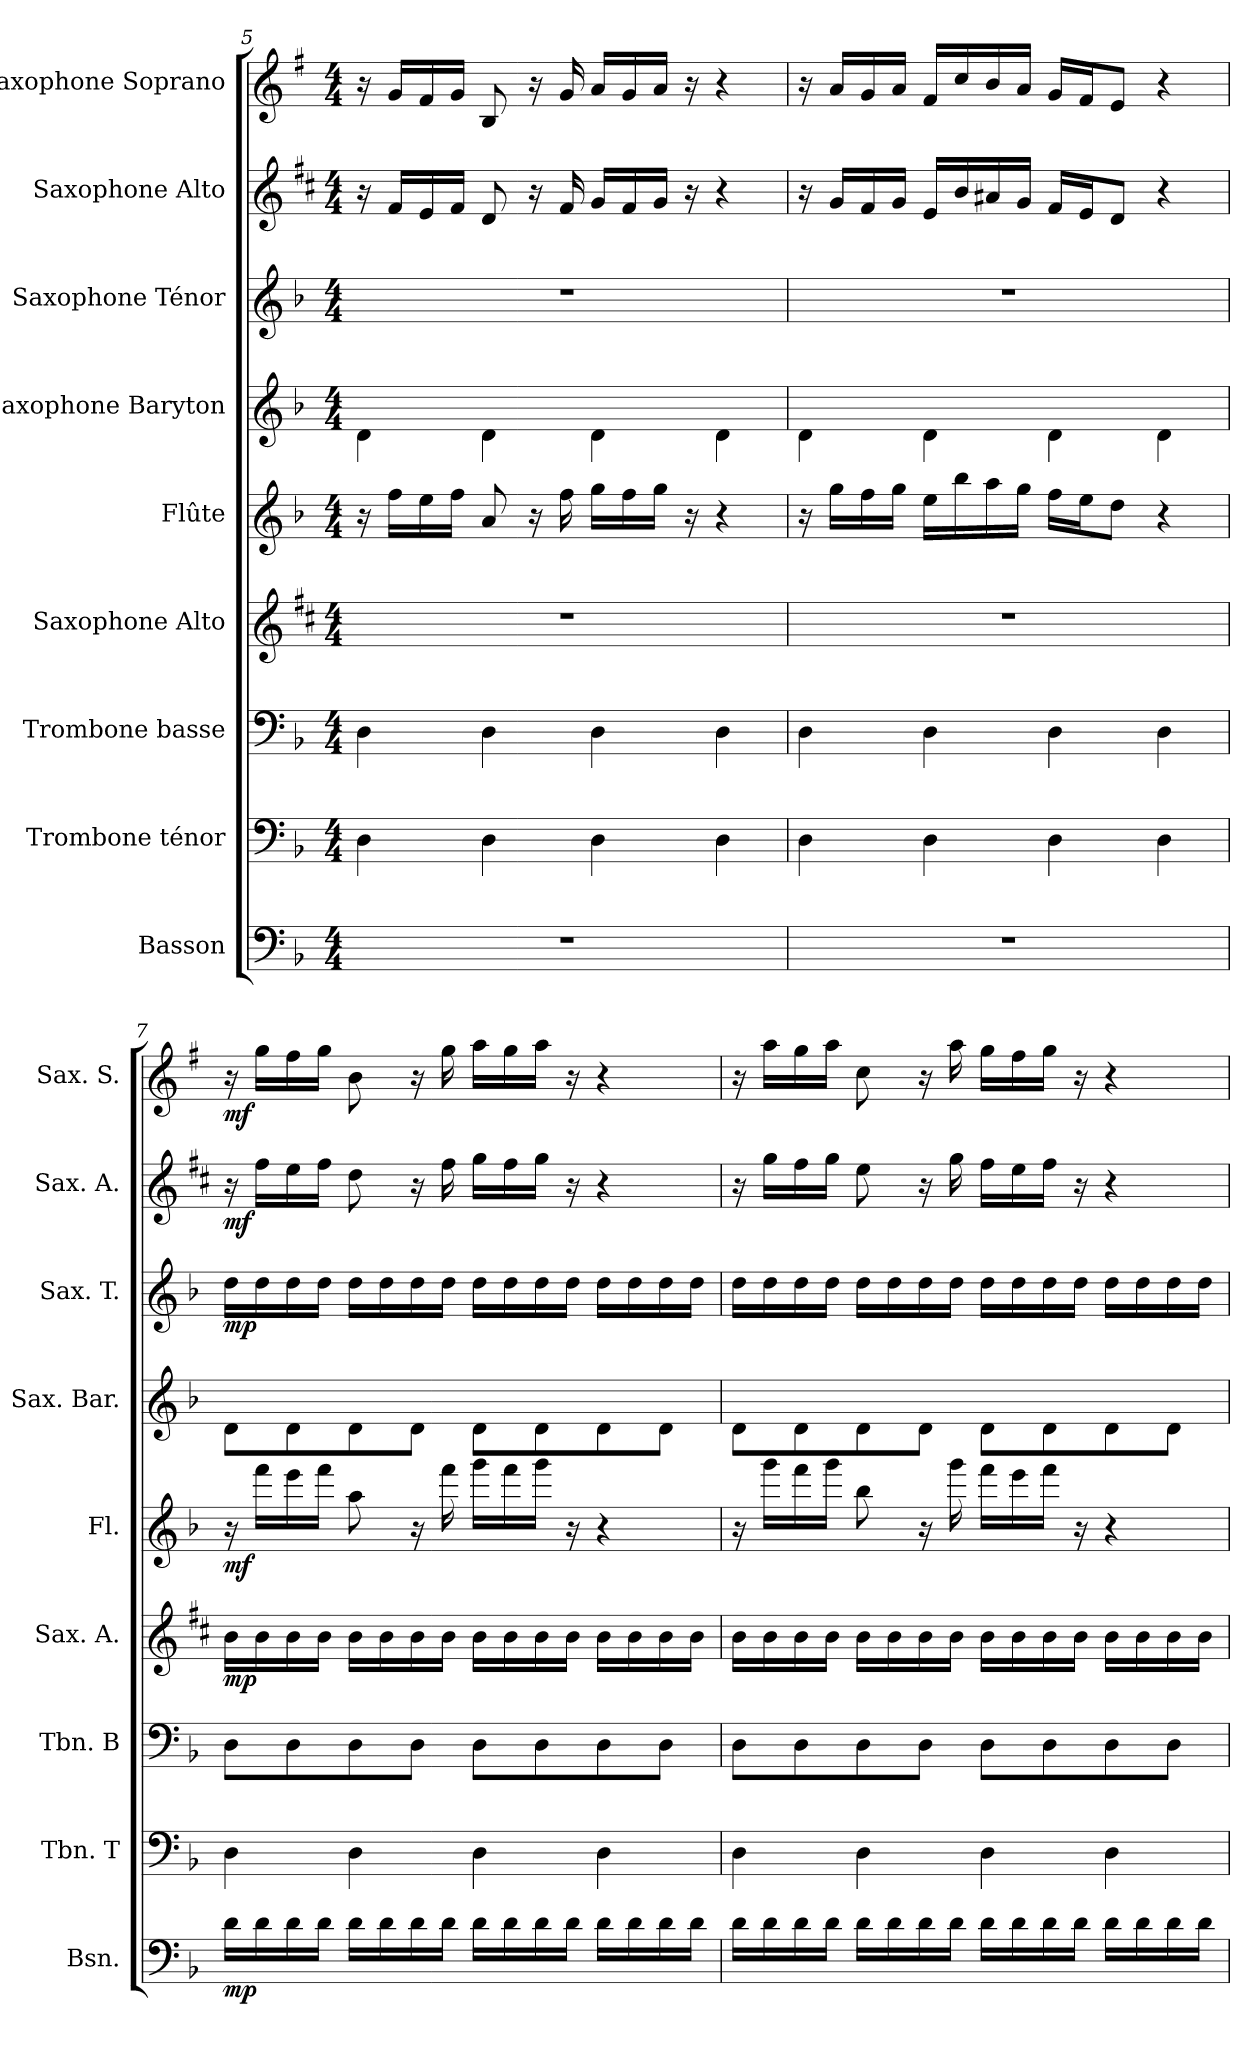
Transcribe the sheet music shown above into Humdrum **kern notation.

**kern	**dynam	**kern	**kern	**kern	**dynam	**kern	**dynam	**kern	**kern	**dynam	**kern	**dynam	**kern	**dynam
*part9	*part9	*part8	*part7	*part6	*part6	*part5	*part5	*part4	*part3	*part3	*part2	*part2	*part1	*part1
*staff9	*staff9	*staff8	*staff7	*staff6	*staff6	*staff5	*staff5	*staff4	*staff3	*staff3	*staff2	*staff2	*staff1	*staff1
*I"Basson	*	*I"Trombone ténor	*I"Trombone basse	*I"Saxophone Alto	*	*I"Flûte	*	*I"Saxophone Baryton	*I"Saxophone Ténor	*	*I"Saxophone Alto	*	*I"Saxophone Soprano	*
*I'Bsn.	*	*I'Tbn. T	*I'Tbn. B	*I'Sax. A.	*	*I'Fl.	*	*I'Sax. Bar.	*I'Sax. T.	*	*I'Sax. A.	*	*I'Sax. S.	*
!!LO:PB:g=z
*clefF4	*	*clefF4	*clefF4	*clefG2	*	*clefG2	*	*clefG2	*clefG2	*	*clefG2	*	*clefG2	*
*	*	*	*	*ITrd5c9	*	*	*	*ITrd12c21	*ITrd8c14	*	*ITrd5c9	*	*ITrd1c2	*
*k[b-]	*	*k[b-]	*k[b-]	*k[b-]	*	*k[b-]	*	*k[b-]	*k[b-]	*	*k[b-]	*	*k[b-]	*
*M4/4	*	*M4/4	*M4/4	*M4/4	*	*M4/4	*	*M4/4	*M4/4	*	*M4/4	*	*M4/4	*
=5	=5	=5	=5	=5	=5	=5	=5	=5	=5	=5	=5	=5	=5	=5
1r	.	4D\	4D\	1r	.	16r	.	4D\	1r	.	16r	.	16r	.
.	.	.	.	.	.	16ff\LL	.	.	.	.	16A/LL	.	16f/LL	.
.	.	.	.	.	.	16ee\	.	.	.	.	16G/	.	16e/	.
.	.	.	.	.	.	16ff\JJ	.	.	.	.	16A/JJ	.	16f/JJ	.
.	.	4D\	4D\	.	.	8a/	.	4D\	.	.	8F/	.	8A/	.
.	.	.	.	.	.	16r	.	.	.	.	16r	.	16r	.
.	.	.	.	.	.	16ff\	.	.	.	.	16A/	.	16f/	.
.	.	4D\	4D\	.	.	16gg\LL	.	4D\	.	.	16B-/LL	.	16g/LL	.
.	.	.	.	.	.	16ff\	.	.	.	.	16A/	.	16f/	.
.	.	.	.	.	.	16gg\JJ	.	.	.	.	16B-/JJ	.	16g/JJ	.
.	.	.	.	.	.	16r	.	.	.	.	16r	.	16r	.
.	.	4D\	4D\	.	.	4r	.	4D\	.	.	4r	.	4r	.
=6	=6	=6	=6	=6	=6	=6	=6	=6	=6	=6	=6	=6	=6	=6
1r	.	4D\	4D\	1r	.	16r	.	4D\	1r	.	16r	.	16r	.
.	.	.	.	.	.	16gg\LL	.	.	.	.	16B-/LL	.	16g/LL	.
.	.	.	.	.	.	16ff\	.	.	.	.	16A/	.	16f/	.
.	.	.	.	.	.	16gg\JJ	.	.	.	.	16B-/JJ	.	16g/JJ	.
.	.	4D\	4D\	.	.	16ee\LL	.	4D\	.	.	16G/LL	.	16e/LL	.
.	.	.	.	.	.	16bb-\	.	.	.	.	16d/	.	16b-/	.
.	.	.	.	.	.	16aa\	.	.	.	.	16c#X/	.	16a/	.
.	.	.	.	.	.	16gg\JJ	.	.	.	.	16B-/JJ	.	16g/JJ	.
.	.	4D\	4D\	.	.	16ff\LL	.	4D\	.	.	16A/LL	.	16f/LL	.
.	.	.	.	.	.	16ee\J	.	.	.	.	16G/J	.	16e/J	.
.	.	.	.	.	.	8dd\J	.	.	.	.	8F/J	.	8d/J	.
.	.	4D\	4D\	.	.	4r	.	4D\	.	.	4r	.	4r	.
!!LO:PB:g=z
=7	=7	=7	=7	=7	=7	=7	=7	=7	=7	=7	=7	=7	=7	=7
!	!LO:DY:b	!	!	!	!LO:DY:b	!	!LO:DY:b	!	!	!LO:DY:b	!	!LO:DY:b	!	!LO:DY:b
16d\LL	mp	4D\	8D\L	16d\LL	mp	16r	mf	8D\L	16d\LL	mp	16r	mf	16r	mf
16d\	.	.	.	16d\	.	16fff\LL	.	.	16d\	.	16a\LL	.	16ff\LL	.
16d\	.	.	8D\	16d\	.	16eee\	.	8D\	16d\	.	16g\	.	16ee\	.
16d\JJ	.	.	.	16d\JJ	.	16fff\JJ	.	.	16d\JJ	.	16a\JJ	.	16ff\JJ	.
16d\LL	.	4D\	8D\	16d\LL	.	8aa\	.	8D\	16d\LL	.	8f\	.	8a\	.
16d\	.	.	.	16d\	.	.	.	.	16d\	.	.	.	.	.
16d\	.	.	8D\J	16d\	.	16r	.	8D\J	16d\	.	16r	.	16r	.
16d\JJ	.	.	.	16d\JJ	.	16fff\	.	.	16d\JJ	.	16a\	.	16ff\	.
16d\LL	.	4D\	8D\L	16d\LL	.	16ggg\LL	.	8D\L	16d\LL	.	16b-\LL	.	16gg\LL	.
16d\	.	.	.	16d\	.	16fff\	.	.	16d\	.	16a\	.	16ff\	.
16d\	.	.	8D\	16d\	.	16ggg\JJ	.	8D\	16d\	.	16b-\JJ	.	16gg\JJ	.
16d\JJ	.	.	.	16d\JJ	.	16r	.	.	16d\JJ	.	16r	.	16r	.
16d\LL	.	4D\	8D\	16d\LL	.	4r	.	8D\	16d\LL	.	4r	.	4r	.
16d\	.	.	.	16d\	.	.	.	.	16d\	.	.	.	.	.
16d\	.	.	8D\J	16d\	.	.	.	8D\J	16d\	.	.	.	.	.
16d\JJ	.	.	.	16d\JJ	.	.	.	.	16d\JJ	.	.	.	.	.
!!LO:PB:g=z
=8	=8	=8	=8	=8	=8	=8	=8	=8	=8	=8	=8	=8	=8	=8
16d\LL	.	4D\	8D\L	16d\LL	.	16r	.	8D\L	16d\LL	.	16r	.	16r	.
16d\	.	.	.	16d\	.	16ggg\LL	.	.	16d\	.	16b-\LL	.	16gg\LL	.
16d\	.	.	8D\	16d\	.	16fff\	.	8D\	16d\	.	16a\	.	16ff\	.
16d\JJ	.	.	.	16d\JJ	.	16ggg\JJ	.	.	16d\JJ	.	16b-\JJ	.	16gg\JJ	.
16d\LL	.	4D\	8D\	16d\LL	.	8bb-\	.	8D\	16d\LL	.	8g\	.	8b-\	.
16d\	.	.	.	16d\	.	.	.	.	16d\	.	.	.	.	.
16d\	.	.	8D\J	16d\	.	16r	.	8D\J	16d\	.	16r	.	16r	.
16d\JJ	.	.	.	16d\JJ	.	16ggg\	.	.	16d\JJ	.	16b-\	.	16gg\	.
16d\LL	.	4D\	8D\L	16d\LL	.	16fff\LL	.	8D\L	16d\LL	.	16a\LL	.	16ff\LL	.
16d\	.	.	.	16d\	.	16eee\	.	.	16d\	.	16g\	.	16ee\	.
16d\	.	.	8D\	16d\	.	16fff\JJ	.	8D\	16d\	.	16a\JJ	.	16ff\JJ	.
16d\JJ	.	.	.	16d\JJ	.	16r	.	.	16d\JJ	.	16r	.	16r	.
16d\LL	.	4D\	8D\	16d\LL	.	4r	.	8D\	16d\LL	.	4r	.	4r	.
16d\	.	.	.	16d\	.	.	.	.	16d\	.	.	.	.	.
16d\	.	.	8D\J	16d\	.	.	.	8D\J	16d\	.	.	.	.	.
16d\JJ	.	.	.	16d\JJ	.	.	.	.	16d\JJ	.	.	.	.	.
=	=	=	=	=	=	=	=	=	=	=	=	=	=	=
*-	*-	*-	*-	*-	*-	*-	*-	*-	*-	*-	*-	*-	*-	*-
